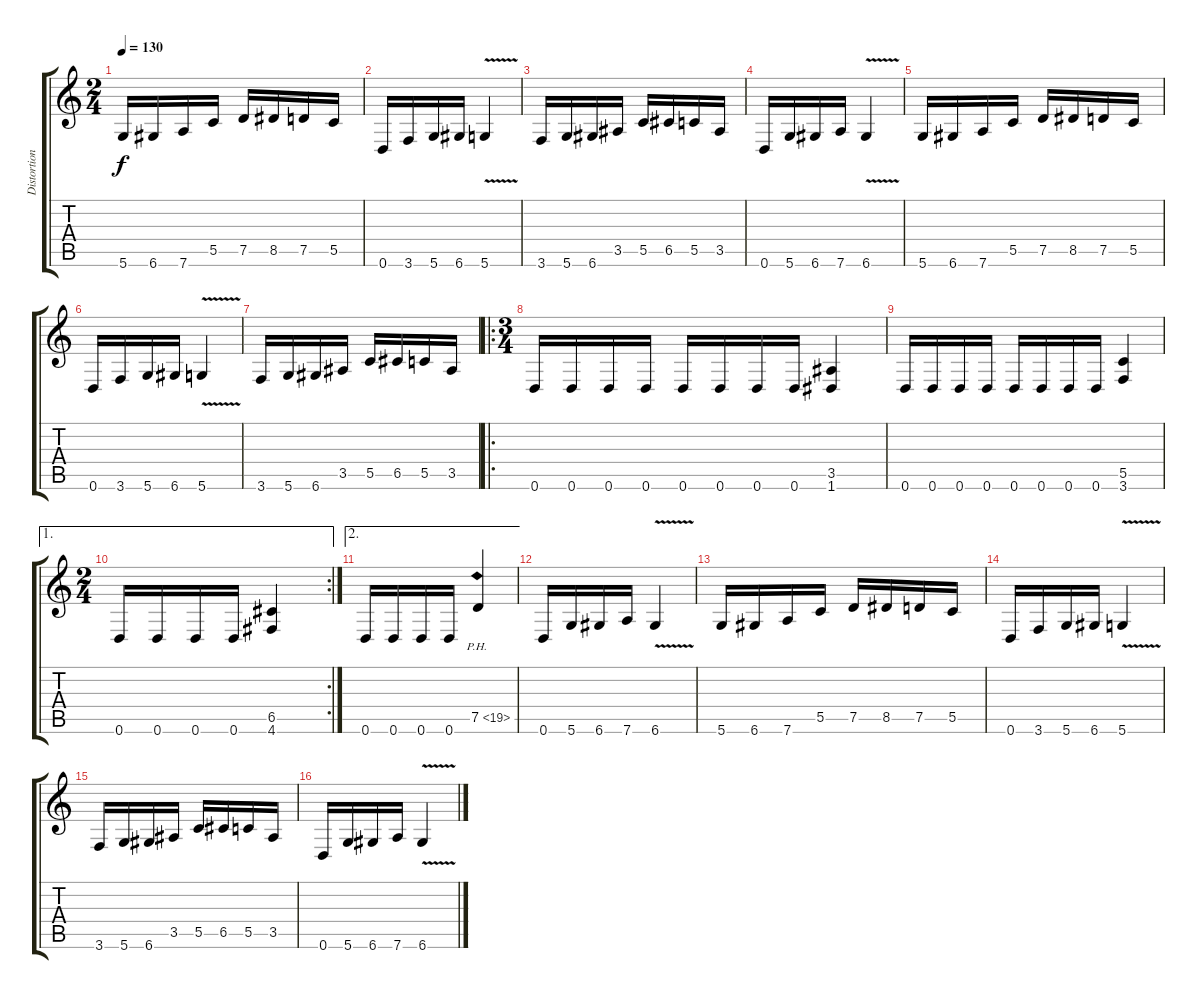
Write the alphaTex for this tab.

\track ("Distortion Guitar1" "Distortion") {instrument distortionguitar}
\staff {score tabs}
\tuning (D4 A3 F3 C3 G2 D2) {hide}
\ts (2 4)
\tempo 130
\clef g2
\ks c
5.6.16{dy f} 6.6.16 7.6.16 5.5.16 7.5.16 8.5.16 7.5.16 5.5.16 |
0.6.16 3.6.16 5.6.16 6.6.16 5.6{v}.4 |
3.6.16 5.6.16 6.6.16 3.5.16 5.5.16 6.5.16 5.5.16 3.5.16 |
0.6.16 5.6.16 6.6.16 7.6.16 6.6{v}.4 |
5.6.16 6.6.16 7.6.16 5.5.16 7.5.16 8.5.16 7.5.16 5.5.16 |
0.6.16 3.6.16 5.6.16 6.6.16 5.6{v}.4 |
3.6.16 5.6.16 6.6.16 3.5.16 5.5.16 6.5.16 5.5.16 3.5.16 |
\ro
\ts (3 4)
0.6.16 0.6.16 0.6.16 0.6.16 0.6.16 0.6.16 0.6.16 0.6.16 (3.5 1.6).4 |
0.6.16 0.6.16 0.6.16 0.6.16 0.6.16 0.6.16 0.6.16 0.6.16 (5.5 3.6).4 |
\ae 1
\rc 2
\ts (2 4)
0.6.16 0.6.16 0.6.16 0.6.16 (6.5 4.6).4 |
\ae 2
0.6.16 0.6.16 0.6.16 0.6.16 7.5{ph 12}.4 |
0.6.16 5.6.16 6.6.16 7.6.16 6.6{v}.4 |
5.6.16 6.6.16 7.6.16 5.5.16 7.5.16 8.5.16 7.5.16 5.5.16 |
0.6.16 3.6.16 5.6.16 6.6.16 5.6{v}.4 |
3.6.16 5.6.16 6.6.16 3.5.16 5.5.16 6.5.16 5.5.16 3.5.16 |
0.6.16 5.6.16 6.6.16 7.6.16 6.6{v}.4
